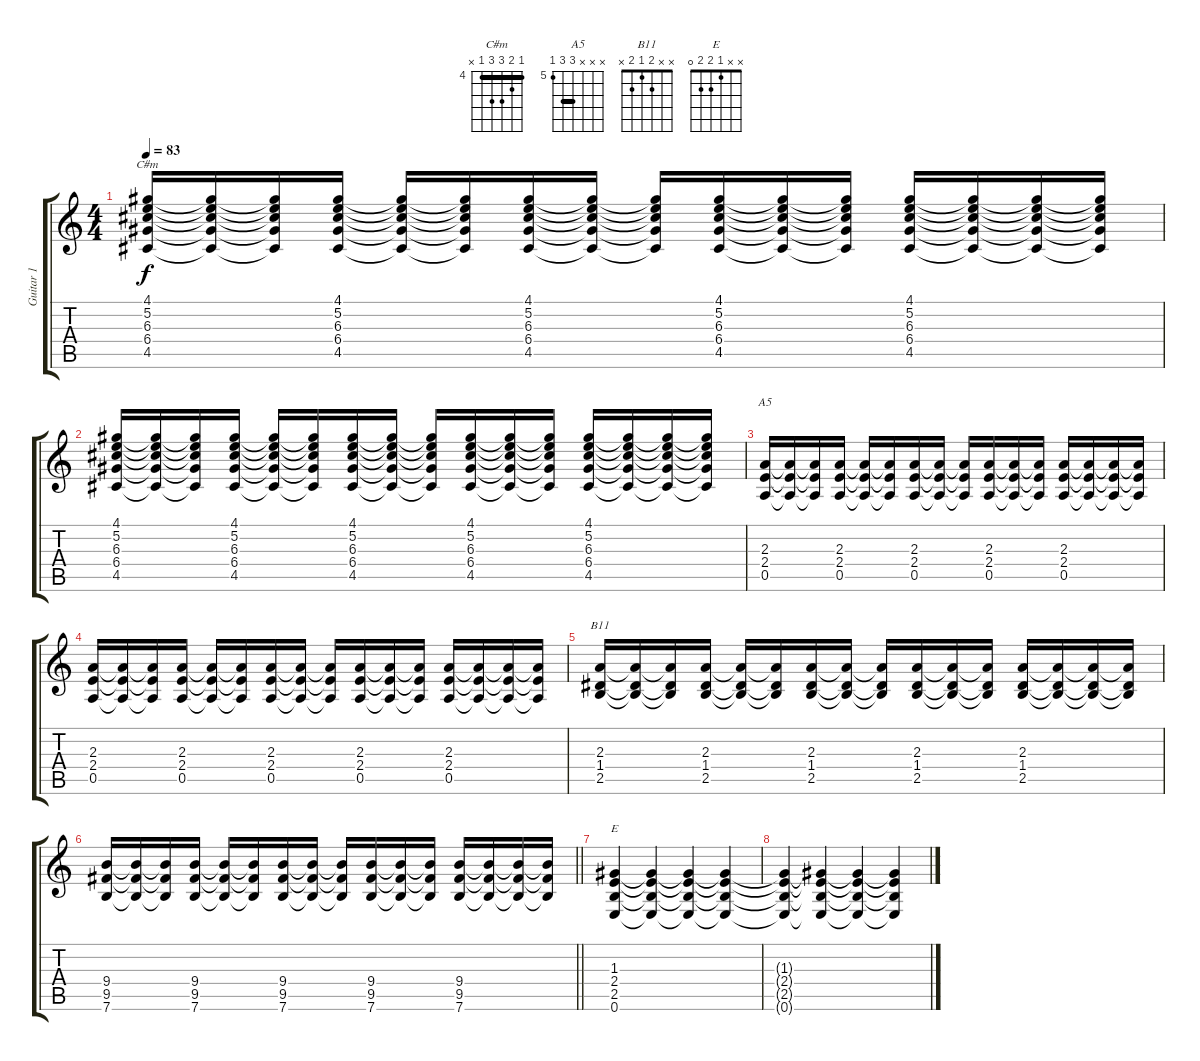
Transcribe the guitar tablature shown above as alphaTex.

\track ("Guitar 1" "Guitar 1") {instrument acousticguitarnylon}
\staff {score tabs}
\tuning (E4 B3 G3 D3 A2 E2) {hide}
\chord ("C#m" 4 5 6 6 4 x) {firstfret 4 barre 4}
\chord ("A5" x x x 7 7 5) {firstfret 5 barre 7}
\chord ("B11" x x 2 1 2 x)
\chord ("E" x x 1 2 2 0)
\ts (4 4)
\tempo 83
\clef g2
\ks c
(4.1 5.2 6.3 6.4 4.5).16{ch "C#m" dy f} (4.1{t} 5.2{t} 6.3{t} 6.4{t} 4.5{t}).16 (4.1{t} 5.2{t} 6.3{t} 6.4{t} 4.5{t}).16 (4.1 5.2 6.3 6.4 4.5).16 (4.1{t} 5.2{t} 6.3{t} 6.4{t} 4.5{t}).16 (4.1{t} 5.2{t} 6.3{t} 6.4{t} 4.5{t}).16 (4.1 5.2 6.3 6.4 4.5).16 (4.1{t} 5.2{t} 6.3{t} 6.4{t} 4.5{t}).16 (4.1{t} 5.2{t} 6.3{t} 6.4{t} 4.5{t}).16 (4.1 5.2 6.3 6.4 4.5).16 (4.1{t} 5.2{t} 6.3{t} 6.4{t} 4.5{t}).16 (4.1{t} 5.2{t} 6.3{t} 6.4{t} 4.5{t}).16 (4.1 5.2 6.3 6.4 4.5).16 (4.1{t} 5.2{t} 6.3{t} 6.4{t} 4.5{t}).16 (4.1{t} 5.2{t} 6.3{t} 6.4{t} 4.5{t}).16 (4.1{t} 5.2{t} 6.3{t} 6.4{t} 4.5{t}).16 |
(4.1 5.2 6.3 6.4 4.5).16 (4.1{t} 5.2{t} 6.3{t} 6.4{t} 4.5{t}).16 (4.1{t} 5.2{t} 6.3{t} 6.4{t} 4.5{t}).16 (4.1 5.2 6.3 6.4 4.5).16 (4.1{t} 5.2{t} 6.3{t} 6.4{t} 4.5{t}).16 (4.1{t} 5.2{t} 6.3{t} 6.4{t} 4.5{t}).16 (4.1 5.2 6.3 6.4 4.5).16 (4.1{t} 5.2{t} 6.3{t} 6.4{t} 4.5{t}).16 (4.1{t} 5.2{t} 6.3{t} 6.4{t} 4.5{t}).16 (4.1 5.2 6.3 6.4 4.5).16 (4.1{t} 5.2{t} 6.3{t} 6.4{t} 4.5{t}).16 (4.1{t} 5.2{t} 6.3{t} 6.4{t} 4.5{t}).16 (4.1 5.2 6.3 6.4 4.5).16 (4.1{t} 5.2{t} 6.3{t} 6.4{t} 4.5{t}).16 (4.1{t} 5.2{t} 6.3{t} 6.4{t} 4.5{t}).16 (4.1{t} 5.2{t} 6.3{t} 6.4{t} 4.5{t}).16 |
(2.3 2.4 0.5).16{ch "A5"} (2.3{t} 2.4{t} 0.5{t}).16 (2.3{t} 2.4{t} 0.5{t}).16 (2.3 2.4 0.5).16 (2.3{t} 2.4{t} 0.5{t}).16 (2.3{t} 2.4{t} 0.5{t}).16 (2.3 2.4 0.5).16 (2.3{t} 2.4{t} 0.5{t}).16 (2.3{t} 2.4{t} 0.5{t}).16 (2.3 2.4 0.5).16 (2.3{t} 2.4{t} 0.5{t}).16 (2.3{t} 2.4{t} 0.5{t}).16 (2.3 2.4 0.5).16 (2.3{t} 2.4{t} 0.5{t}).16 (2.3{t} 2.4{t} 0.5{t}).16 (2.3{t} 2.4{t} 0.5{t}).16 |
(2.3 2.4 0.5).16 (2.3{t} 2.4{t} 0.5{t}).16 (2.3{t} 2.4{t} 0.5{t}).16 (2.3 2.4 0.5).16 (2.3{t} 2.4{t} 0.5{t}).16 (2.3{t} 2.4{t} 0.5{t}).16 (2.3 2.4 0.5).16 (2.3{t} 2.4{t} 0.5{t}).16 (2.3{t} 2.4{t} 0.5{t}).16 (2.3 2.4 0.5).16 (2.3{t} 2.4{t} 0.5{t}).16 (2.3{t} 2.4{t} 0.5{t}).16 (2.3 2.4 0.5).16 (2.3{t} 2.4{t} 0.5{t}).16 (2.3{t} 2.4{t} 0.5{t}).16 (2.3{t} 2.4{t} 0.5{t}).16 |
(2.3 1.4 2.5).16{ch "B11"} (2.3{t} 1.4{t} 2.5{t}).16 (2.3{t} 1.4{t} 2.5{t}).16 (2.3 1.4 2.5).16 (2.3{t} 1.4{t} 2.5{t}).16 (2.3{t} 1.4{t} 2.5{t}).16 (2.3 1.4 2.5).16 (2.3{t} 1.4{t} 2.5{t}).16 (2.3{t} 1.4{t} 2.5{t}).16 (2.3 1.4 2.5).16 (2.3{t} 1.4{t} 2.5{t}).16 (2.3{t} 1.4{t} 2.5{t}).16 (2.3 1.4 2.5).16 (2.3{t} 1.4{t} 2.5{t}).16 (2.3{t} 1.4{t} 2.5{t}).16 (2.3{t} 1.4{t} 2.5{t}).16 |
\barLineRight lightlight
(9.4 9.5 7.6).16 (9.4{t} 9.5{t} 7.6{t}).16 (9.4{t} 9.5{t} 7.6{t}).16 (9.4 9.5 7.6).16 (9.4{t} 9.5{t} 7.6{t}).16 (9.4{t} 9.5{t} 7.6{t}).16 (9.4 9.5 7.6).16 (9.4{t} 9.5{t} 7.6{t}).16 (9.4{t} 9.5{t} 7.6{t}).16 (9.4 9.5 7.6).16 (9.4{t} 9.5{t} 7.6{t}).16 (9.4{t} 9.5{t} 7.6{t}).16 (9.4 9.5 7.6).16 (9.4{t} 9.5{t} 7.6{t}).16 (9.4{t} 9.5{t} 7.6{t}).16 (9.4{t} 9.5{t} 7.6{t}).16 |
(1.3 2.4 2.5 0.6).4{ch "E" volume 4} (1.3{t} 2.4{t} 2.5{t} 0.6{t}).4 (1.3{t} 2.4{t} 2.5{t} 0.6{t}).4 (1.3{t} 2.4{t} 2.5{t} 0.6{t}).4 |
(1.3{t} 2.4{t} 2.5{t} 0.6{t}).4 (1.3{t} 2.4{t} 2.5{t} 0.6{t}).4 (1.3{t} 2.4{t} 2.5{t} 0.6{t}).4 (1.3{t} 2.4{t} 2.5{t} 0.6{t}).4
